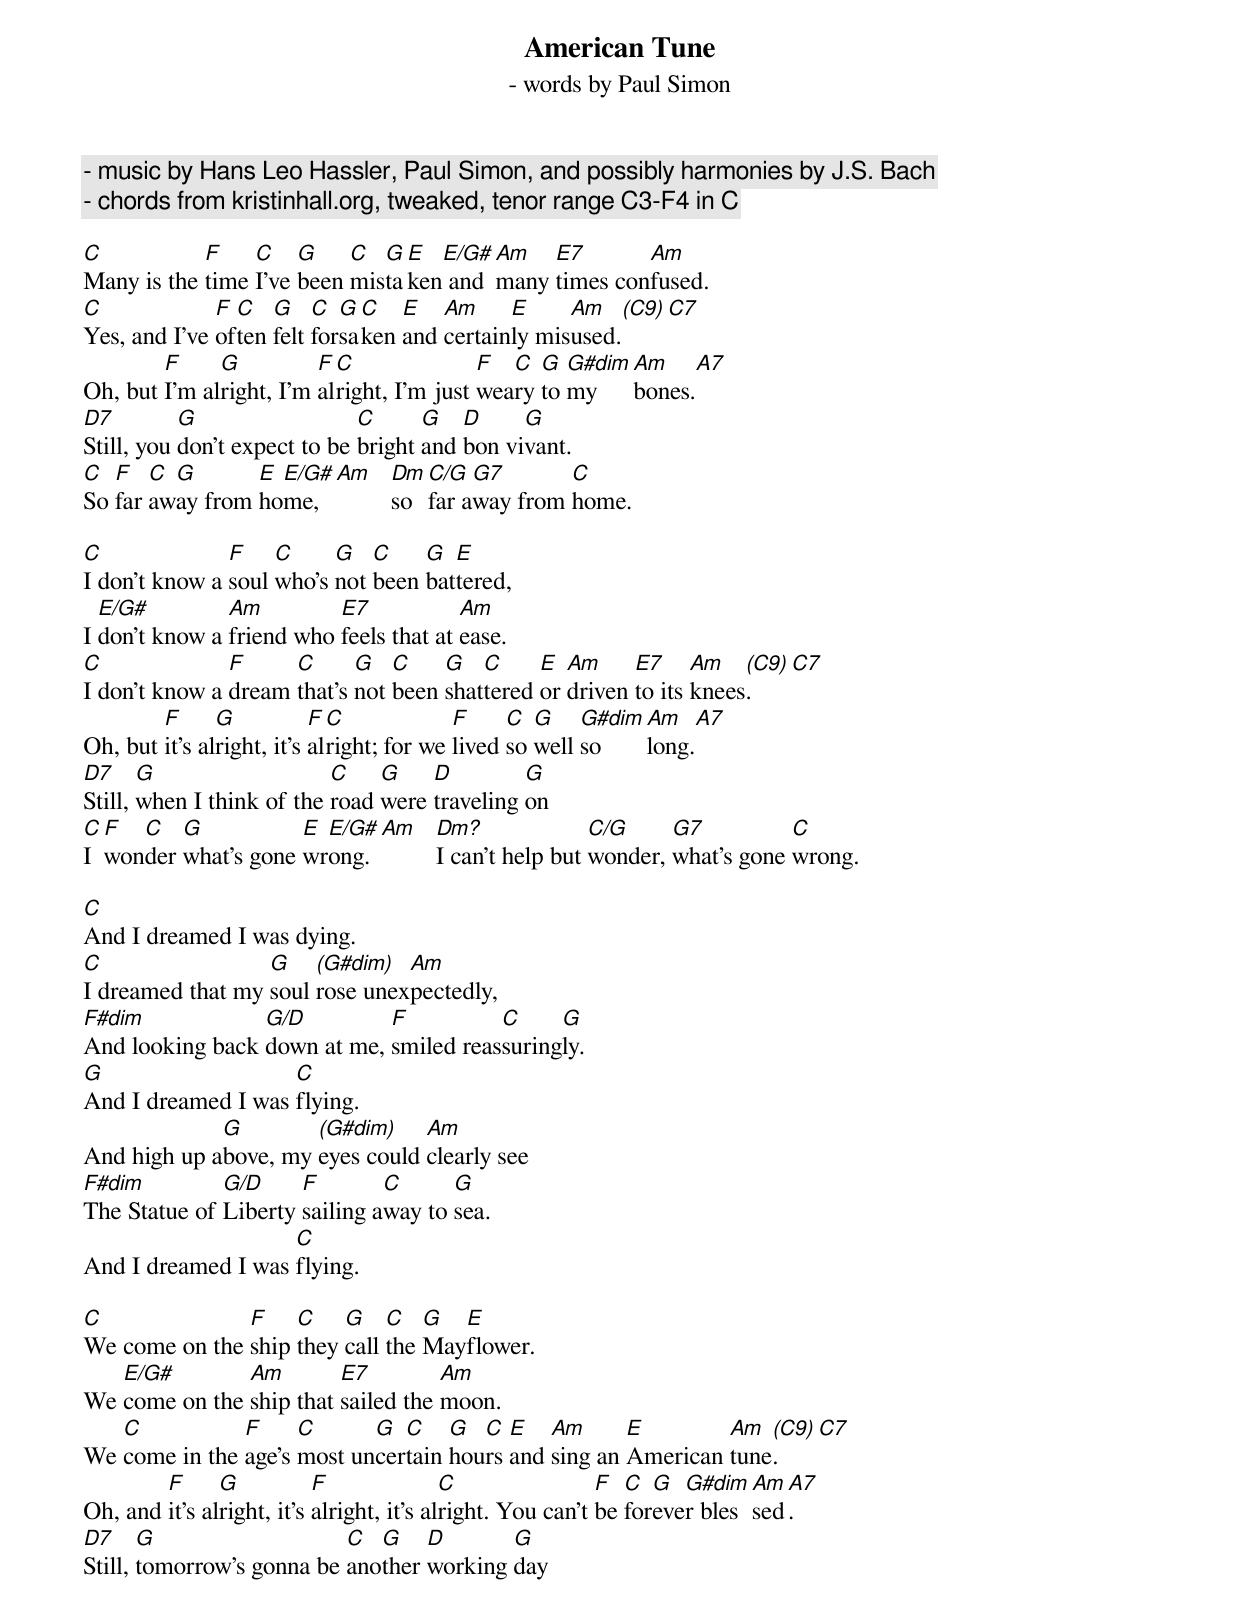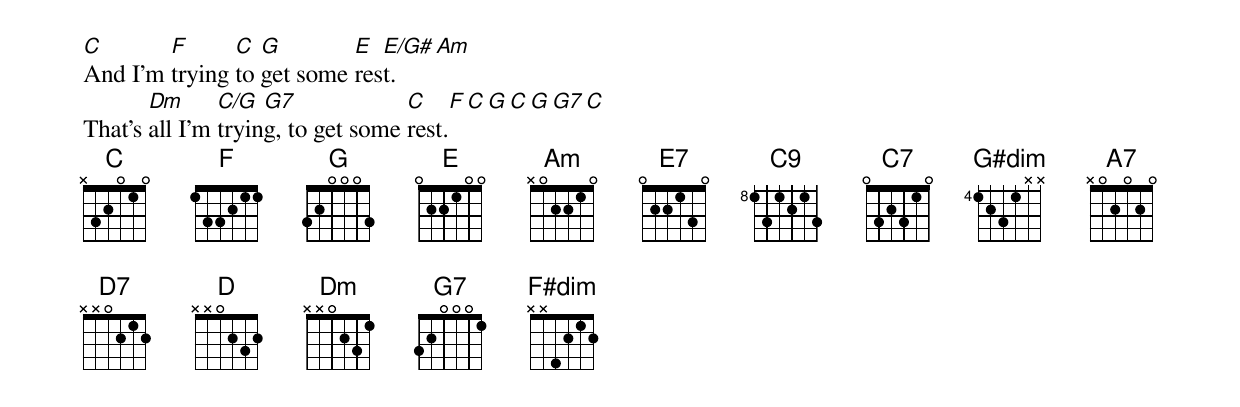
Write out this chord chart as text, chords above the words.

American Tune
 - words by Paul Simon
 - music by Hans Leo Hassler, Paul Simon, and possibly harmonies by J.S. Bach
 - chords from kristinhall.org, tweaked, tenor range C3-F4 in C

C           F    C    G    C  G E  E/G# Am   E7       Am
Many is the time I've been mistaken and many times confused.
C             F C   G    C  G C   E   Am     E     Am   (C9) C7
Yes, and I've often felt forsaken and certainly misused.
        F     G          F C               F  C  G  G#dim  Am    A7
Oh, but I'm alright, I'm alright, I'm just weary to my     bones.
D7         G                  C      G   D     G
Still, you don't expect to be bright and bon vivant.
C  F   C G       E E/G# Am Dm C/G  G7       C
So far away from home,     so far away from home.

C              F    C     G   C    G  E
I don't know a soul who's not been battered,
  E/G#         Am         E7            Am
I don't know a friend who feels that at ease.
C              F     C      G   C    G   C     E  Am     E7     Am   (C9) C7
I don't know a dream that's not been shattered or driven to its knees.
        F      G           F C             F     C  G    G#dim Am   A7
Oh, but it's alright, it's alright; for we lived so well so    long.
D7     G                   C    G    D         G
Still, when I think of the road were traveling on
C F  C   G           E E/G# Am Dm?              C/G     G7          C
I wonder what's gone wrong.    I can't help but wonder, what's gone wrong.

C
And I dreamed I was dying.
C                 G    (G#dim)  Am
I dreamed that my soul rose unexpectedly,
F#dim            G/D         F          C     G
And looking back down at me, smiled reassuringly.
G                   C
And I dreamed I was flying.
             G        (G#dim)    Am
And high up above, my eyes could clearly see
F#dim         G/D     F        C      G
The Statue of Liberty sailing away to sea.
                    C
And I dreamed I was flying.

C              F    C    G    C   G  E
We come on the ship they call the Mayflower.
   E/G#        Am        E7         Am
We come on the ship that sailed the moon.
   C           F     C      G  C    G  C  E   Am      E        Am  (C9) C7
We come in the age's most uncertain hours and sing an American tune.
        F      G           F               C                F  C  G  G#dim Am A7
Oh, and it's alright, it's alright, it's alright. You can't be forever blessed.
D7     G                   C  G    D       G
Still, tomorrow's gonna be another working day

C       F      C  G        E  E/G#  Am
And I'm trying to get some rest.
       Dm      C/G  G7             C      F    C    G    C    G    G7   C
That's all I'm trying, to get some rest.
